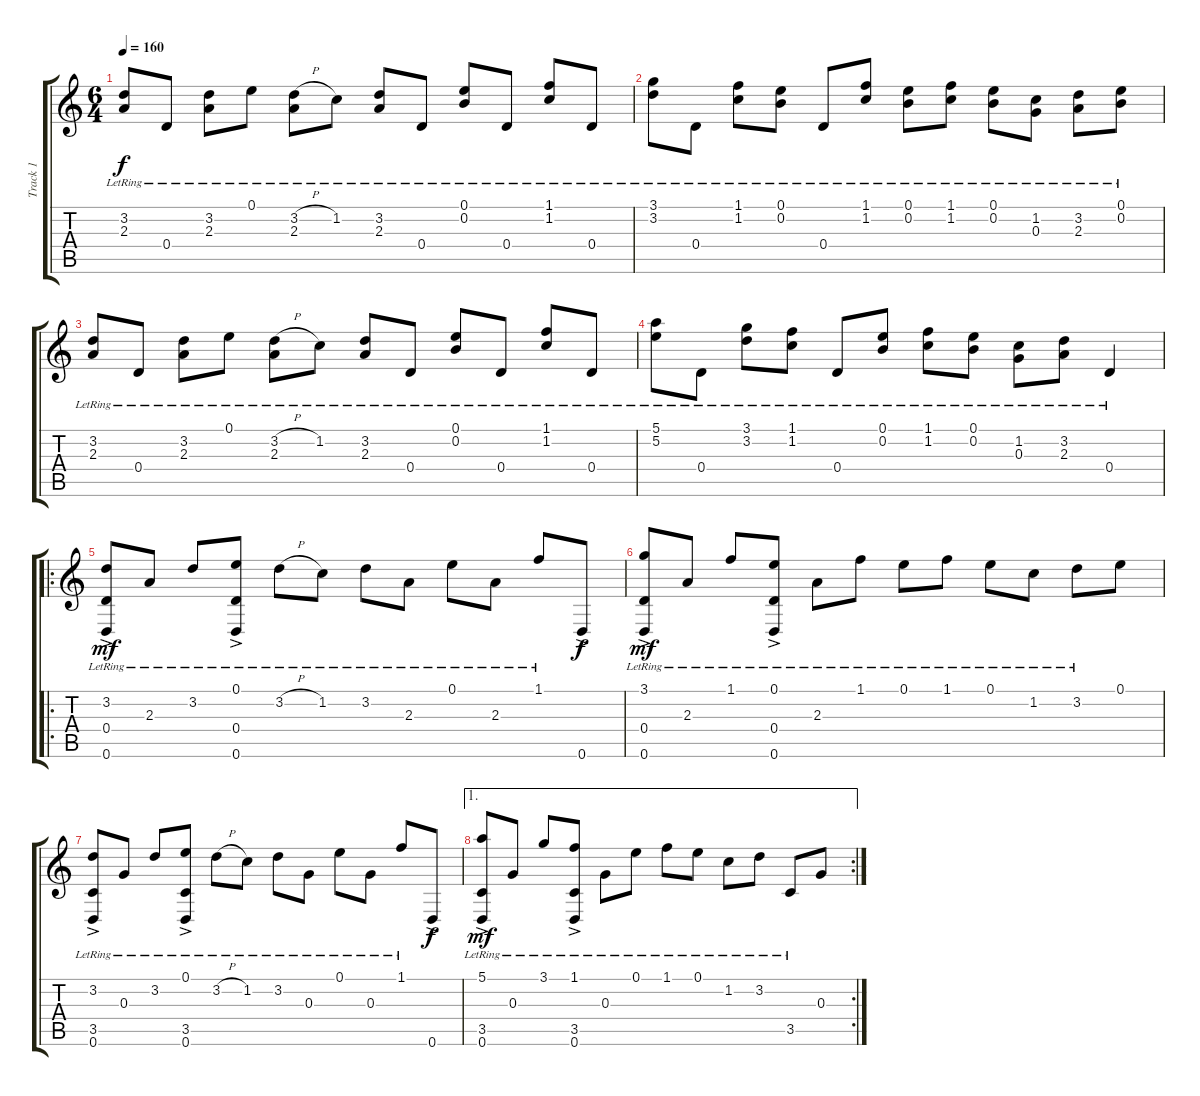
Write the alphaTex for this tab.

\track ("Track 1" "Track 1") {instrument acousticguitarsteel}
\staff {score tabs}
\tuning (E4 B3 G3 D3 A2 D2) {hide}
\ts (6 4)
\tempo 160
\clef g2
\ks c
(3.2{lr} 2.3{lr}).8{dy f} 0.4{lr}.8 (3.2{lr} 2.3{lr}).8 0.1{lr}.8 (3.2{h lr} 2.3{lr}).8 1.2{lr}.8 (3.2{lr} 2.3{lr}).8 0.4{lr}.8 (0.1{lr} 0.2{lr}).8 0.4{lr}.8 (1.1{lr} 1.2{lr}).8 0.4{lr}.8 |
(3.1{lr} 3.2{lr}).8 0.4{lr}.8 (1.1{lr} 1.2{lr}).8 (0.1{lr} 0.2{lr}).8 0.4{lr}.8 (1.1{lr} 1.2{lr}).8 (0.1{lr} 0.2).8 (1.1{lr} 1.2{lr}).8 (0.1{lr} 0.2).8 (1.2{lr} 0.3{lr}).8 (3.2{lr} 2.3{lr}).8 (0.1{lr} 0.2).8 |
(3.2{lr} 2.3{lr}).8 0.4{lr}.8 (3.2{lr} 2.3{lr}).8 0.1{lr}.8 (3.2{h lr} 2.3{lr}).8 1.2{lr}.8 (3.2{lr} 2.3{lr}).8 0.4{lr}.8 (0.1{lr} 0.2{lr}).8 0.4{lr}.8 (1.1{lr} 1.2{lr}).8 0.4{lr}.8 |
(5.1{lr} 5.2{lr}).8 0.4{lr}.8 (3.1{lr} 3.2{lr}).8 (1.1{lr} 1.2{lr}).8 0.4{lr}.8 (0.1{lr} 0.2{lr}).8 (1.1{lr} 1.2{lr}).8 (0.1{lr} 0.2{lr}).8 (1.2{lr} 0.3{lr}).8 (3.2{lr} 2.3{lr}).8 0.4{lr}.4 |
\ro
(3.2{lr} 0.4{ac lr} 0.6{ac lr}).8{dy mf} 2.3{lr}.8 3.2{lr}.8 (0.1{lr} 0.4{ac lr} 0.6{ac lr}).8 3.2{h lr}.8 1.2{lr}.8 3.2{lr}.8 2.3{lr}.8 0.1{lr}.8 2.3{lr}.8 1.1{lr}.8 0.6{ac}.8{dy f} |
(3.1{lr} 0.4{ac lr} 0.6{ac lr}).8{dy mf} 2.3{lr}.8 1.1{lr}.8 (0.1{lr} 0.4{ac lr} 0.6{ac lr}).8 2.3{lr}.8 1.1{lr}.8 0.1{lr}.8 1.1{lr}.8 0.1{lr}.8 1.2{lr}.8 3.2{lr}.8 0.1.8 |
(3.2{lr} 3.5{ac lr} 0.6{ac lr}).8 0.3{lr}.8 3.2{lr}.8 (0.1{lr} 3.5{ac lr} 0.6{ac lr}).8 3.2{h lr}.8 1.2{lr}.8 3.2{lr}.8 0.3{lr}.8 0.1{lr}.8 0.3{lr}.8 1.1{lr}.8 0.6{ac}.8{dy f} |
\ae 1
\rc 2
(5.1{lr} 3.5{ac lr} 0.6{ac lr}).8{dy mf} 0.3{lr}.8 3.1{lr}.8 (1.1{lr} 3.5{ac lr} 0.6{ac lr}).8 0.3{lr}.8 0.1{lr}.8 1.1{lr}.8 0.1{lr}.8 1.2{lr}.8 3.2{lr}.8 3.5{lr}.8 0.3.8
